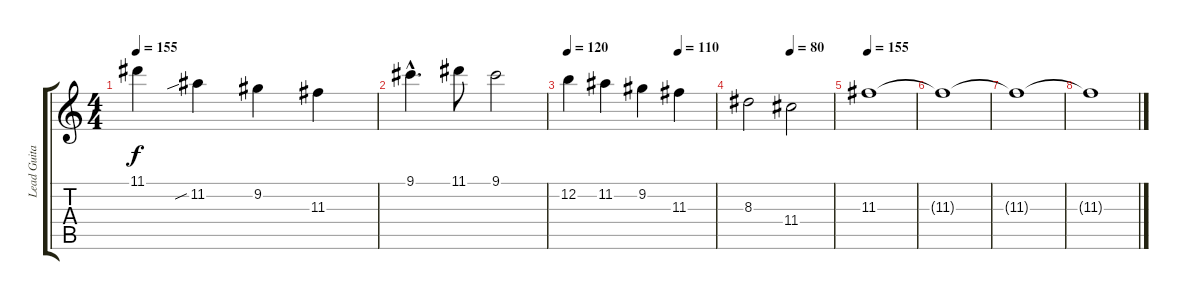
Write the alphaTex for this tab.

\track ("Lead Guitar" "Lead Guita") {instrument overdrivenguitar}
\staff {score tabs}
\tuning (E4 B3 G3 D3 A2 E2) {hide}
\ts (4 4)
\tempo 155
\clef g2
\ks c
11.1{t}.4{dy f} 11.2{sib}.4 9.2.4 11.3.4 |
9.1{hac}.4{d} 11.1.8 9.1.2 |
\tempo 120
\tempo (110 0.75)
12.2.4 11.2.4 9.2.4 11.3.4 |
\tempo (80 0.5)
8.3.2 11.4.2 |
\tempo 155
11.3.1 |
11.3{t}.1 |
11.3{t}.1 |
11.3{t}.1
